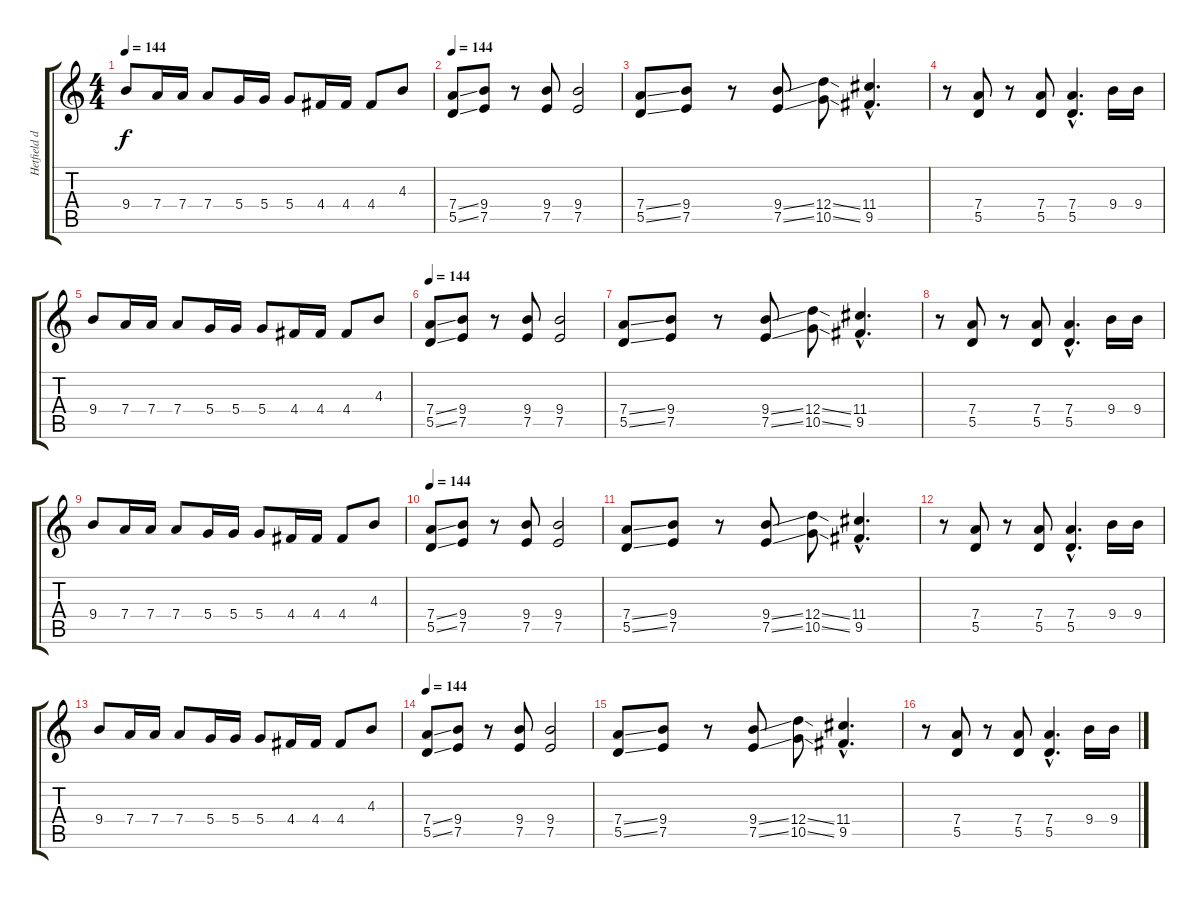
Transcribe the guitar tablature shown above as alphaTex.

\track ("Hetfield disto" "Hetfield d") {instrument distortionguitar}
\staff {score tabs}
\tuning (E4 B3 G3 D3 A2 E2) {hide}
\ts (4 4)
\tempo 144
\clef g2
\ks c
9.4.8{dy f} 7.4.16 7.4.16 7.4.8 5.4.16 5.4.16 5.4.8 4.4.16 4.4.16 4.4.8 4.3.8 |
\tempo 144
(7.4{ss} 5.5{ss}).8 (9.4 7.5).8 r.8 (9.4 7.5).8 (9.4 7.5).2 |
(7.4{ss} 5.5{ss}).8 (9.4 7.5).8 r.8 (9.4{ss} 7.5{ss}).8 (12.4{ss} 10.5{ss}).8 (11.4{hac} 9.5{hac}).4{d} |
r.8 (7.4 5.5).8 r.8 (7.4 5.5).8 (7.4{hac} 5.5{hac}).4{d} 9.4.16 9.4.16 |
9.4.8 7.4.16 7.4.16 7.4.8 5.4.16 5.4.16 5.4.8 4.4.16 4.4.16 4.4.8 4.3.8 |
\tempo 144
(7.4{ss} 5.5{ss}).8 (9.4 7.5).8 r.8 (9.4 7.5).8 (9.4 7.5).2 |
(7.4{ss} 5.5{ss}).8 (9.4 7.5).8 r.8 (9.4{ss} 7.5{ss}).8 (12.4{ss} 10.5{ss}).8 (11.4{hac} 9.5{hac}).4{d} |
r.8 (7.4 5.5).8 r.8 (7.4 5.5).8 (7.4{hac} 5.5{hac}).4{d} 9.4.16 9.4.16 |
9.4.8 7.4.16 7.4.16 7.4.8 5.4.16 5.4.16 5.4.8 4.4.16 4.4.16 4.4.8 4.3.8 |
\tempo 144
(7.4{ss} 5.5{ss}).8 (9.4 7.5).8 r.8 (9.4 7.5).8 (9.4 7.5).2 |
(7.4{ss} 5.5{ss}).8 (9.4 7.5).8 r.8 (9.4{ss} 7.5{ss}).8 (12.4{ss} 10.5{ss}).8 (11.4{hac} 9.5{hac}).4{d} |
r.8 (7.4 5.5).8 r.8 (7.4 5.5).8 (7.4{hac} 5.5{hac}).4{d} 9.4.16 9.4.16 |
9.4.8 7.4.16 7.4.16 7.4.8 5.4.16 5.4.16 5.4.8 4.4.16 4.4.16 4.4.8 4.3.8 |
\tempo 144
(7.4{ss} 5.5{ss}).8 (9.4 7.5).8 r.8 (9.4 7.5).8 (9.4 7.5).2 |
(7.4{ss} 5.5{ss}).8 (9.4 7.5).8 r.8 (9.4{ss} 7.5{ss}).8 (12.4{ss} 10.5{ss}).8 (11.4{hac} 9.5{hac}).4{d} |
r.8 (7.4 5.5).8 r.8 (7.4 5.5).8 (7.4{hac} 5.5{hac}).4{d} 9.4.16 9.4.16
